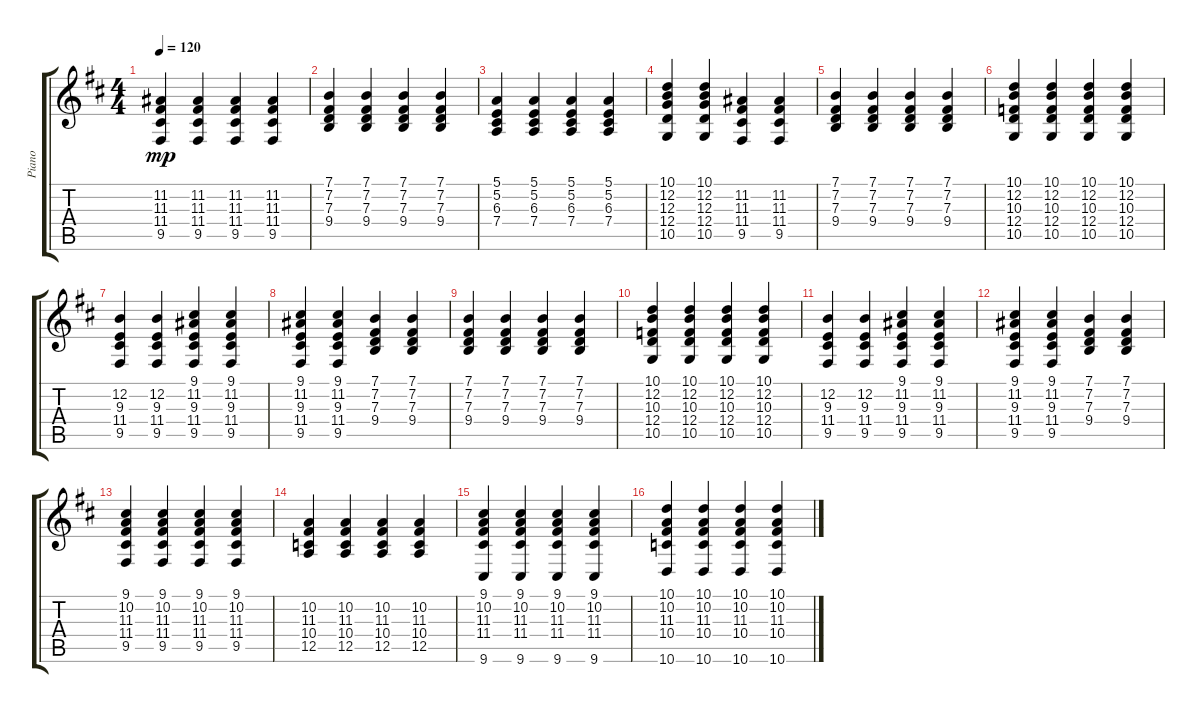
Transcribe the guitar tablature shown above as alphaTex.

\track ("Piano" "Piano") {instrument electricgrandpiano}
\staff {score tabs}
\tuning (E4 B3 G3 D3 A2 E2) {hide}
\ts (4 4)
\tempo 120
\clef g2
\ks bminor
(11.2 11.3 11.4 9.5).4{dy mp} (11.2 11.3 11.4 9.5).4 (11.2 11.3 11.4 9.5).4 (11.2 11.3 11.4 9.5).4 |
(7.1 7.2 7.3 9.4).4 (7.1 7.2 7.3 9.4).4 (7.1 7.2 7.3 9.4).4 (7.1 7.2 7.3 9.4).4 |
(5.1 5.2 6.3 7.4).4 (5.1 5.2 6.3 7.4).4 (5.1 5.2 6.3 7.4).4 (5.1 5.2 6.3 7.4).4 |
(10.1 12.2 12.3 12.4 10.5).4 (10.1 12.2 12.3 12.4 10.5).4 (11.2 11.3 11.4 9.5).4 (11.2 11.3 11.4 9.5).4 |
(7.1 7.2 7.3 9.4).4 (7.1 7.2 7.3 9.4).4 (7.1 7.2 7.3 9.4).4 (7.1 7.2 7.3 9.4).4 |
(10.1 12.2 10.3 12.4 10.5).4 (10.1 12.2 10.3 12.4 10.5).4 (10.1 12.2 10.3 12.4 10.5).4 (10.1 12.2 10.3 12.4 10.5).4 |
(12.2 9.3 11.4 9.5).4 (12.2 9.3 11.4 9.5).4 (9.1 11.2 9.3 11.4 9.5).4 (9.1 11.2 9.3 11.4 9.5).4 |
(9.1 11.2 9.3 11.4 9.5).4 (9.1 11.2 9.3 11.4 9.5).4 (7.1 7.2 7.3 9.4).4 (7.1 7.2 7.3 9.4).4 |
(7.1 7.2 7.3 9.4).4 (7.1 7.2 7.3 9.4).4 (7.1 7.2 7.3 9.4).4 (7.1 7.2 7.3 9.4).4 |
(10.1 12.2 10.3 12.4 10.5).4 (10.1 12.2 10.3 12.4 10.5).4 (10.1 12.2 10.3 12.4 10.5).4 (10.1 12.2 10.3 12.4 10.5).4 |
(12.2 9.3 11.4 9.5).4 (12.2 9.3 11.4 9.5).4 (9.1 11.2 9.3 11.4 9.5).4 (9.1 11.2 9.3 11.4 9.5).4 |
(9.1 11.2 9.3 11.4 9.5).4 (9.1 11.2 9.3 11.4 9.5).4 (7.1 7.2 7.3 9.4).4 (7.1 7.2 7.3 9.4).4 |
(9.1 10.2 11.3 11.4 9.5).4 (9.1 10.2 11.3 11.4 9.5).4 (9.1 10.2 11.3 11.4 9.5).4 (9.1 10.2 11.3 11.4 9.5).4 |
(10.2 11.3 10.4 12.5).4 (10.2 11.3 10.4 12.5).4 (10.2 11.3 10.4 12.5).4 (10.2 11.3 10.4 12.5).4 |
(9.1 10.2 11.3 11.4 9.6).4 (9.1 10.2 11.3 11.4 9.6).4 (9.1 10.2 11.3 11.4 9.6).4 (9.1 10.2 11.3 11.4 9.6).4 |
(10.1 10.2 11.3 10.4 10.6).4 (10.1 10.2 11.3 10.4 10.6).4 (10.1 10.2 11.3 10.4 10.6).4 (10.1 10.2 11.3 10.4 10.6).4
